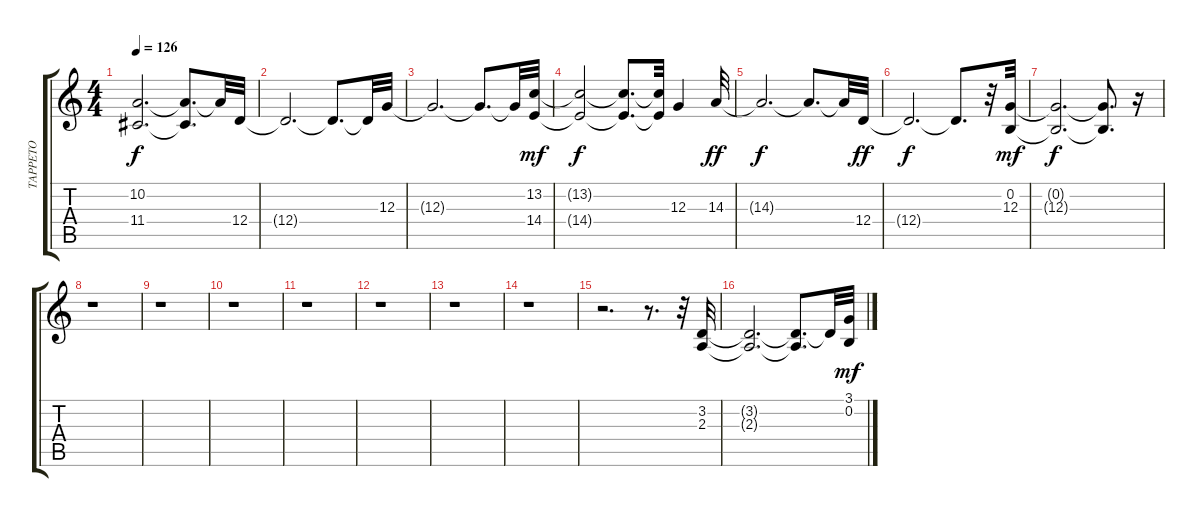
\track ("TAPPETO" "TAPPETO") {instrument pad2warm}
\staff {score tabs}
\tuning (E4 B3 G3 D3 A2 E2) {hide}
\ts (4 4)
\tempo 126
\clef g2
\ks c
(10.2{t} 11.4{t}).2{d dy f} (10.2{t} 11.4{t}).8{d} 10.2{t}.32 12.4.32 |
12.4{t}.2{d} 12.4{t}.8{d} 12.4{t}.32 12.3.32 |
12.3{t}.2{d} 12.3{t}.8{d} 12.3{t}.32 (13.2 14.4).32{dy mf} |
(13.2{t} 14.4{t}).2{dy f} (13.2{t} 14.4{t}).8{d} (13.2{t} 14.4{t}).32 12.3.4 14.3.32{dy ff} |
14.3{t}.2{d dy f} 14.3{t}.8{d} 14.3{t}.32 12.4.32{dy ff} |
12.4{t}.2{d dy f} 12.4{t}.8{d} r.32 (0.2 12.3).32{dy mf} |
(0.2{t} 12.3{t}).2{d dy f} (0.2{t} 12.3{t}).8{d} r.16 |
r.1 |
r.1 |
r.1 |
r.1 |
r.1 |
r.1 |
r.1 |
r.2{d} r.8{d} r.32 (3.2 2.3).32 |
(3.2{t} 2.3{t}).2{d} (3.2{t} 2.3{t}).8{d} 3.2{t}.32 (3.1 0.2).32{dy mf}
